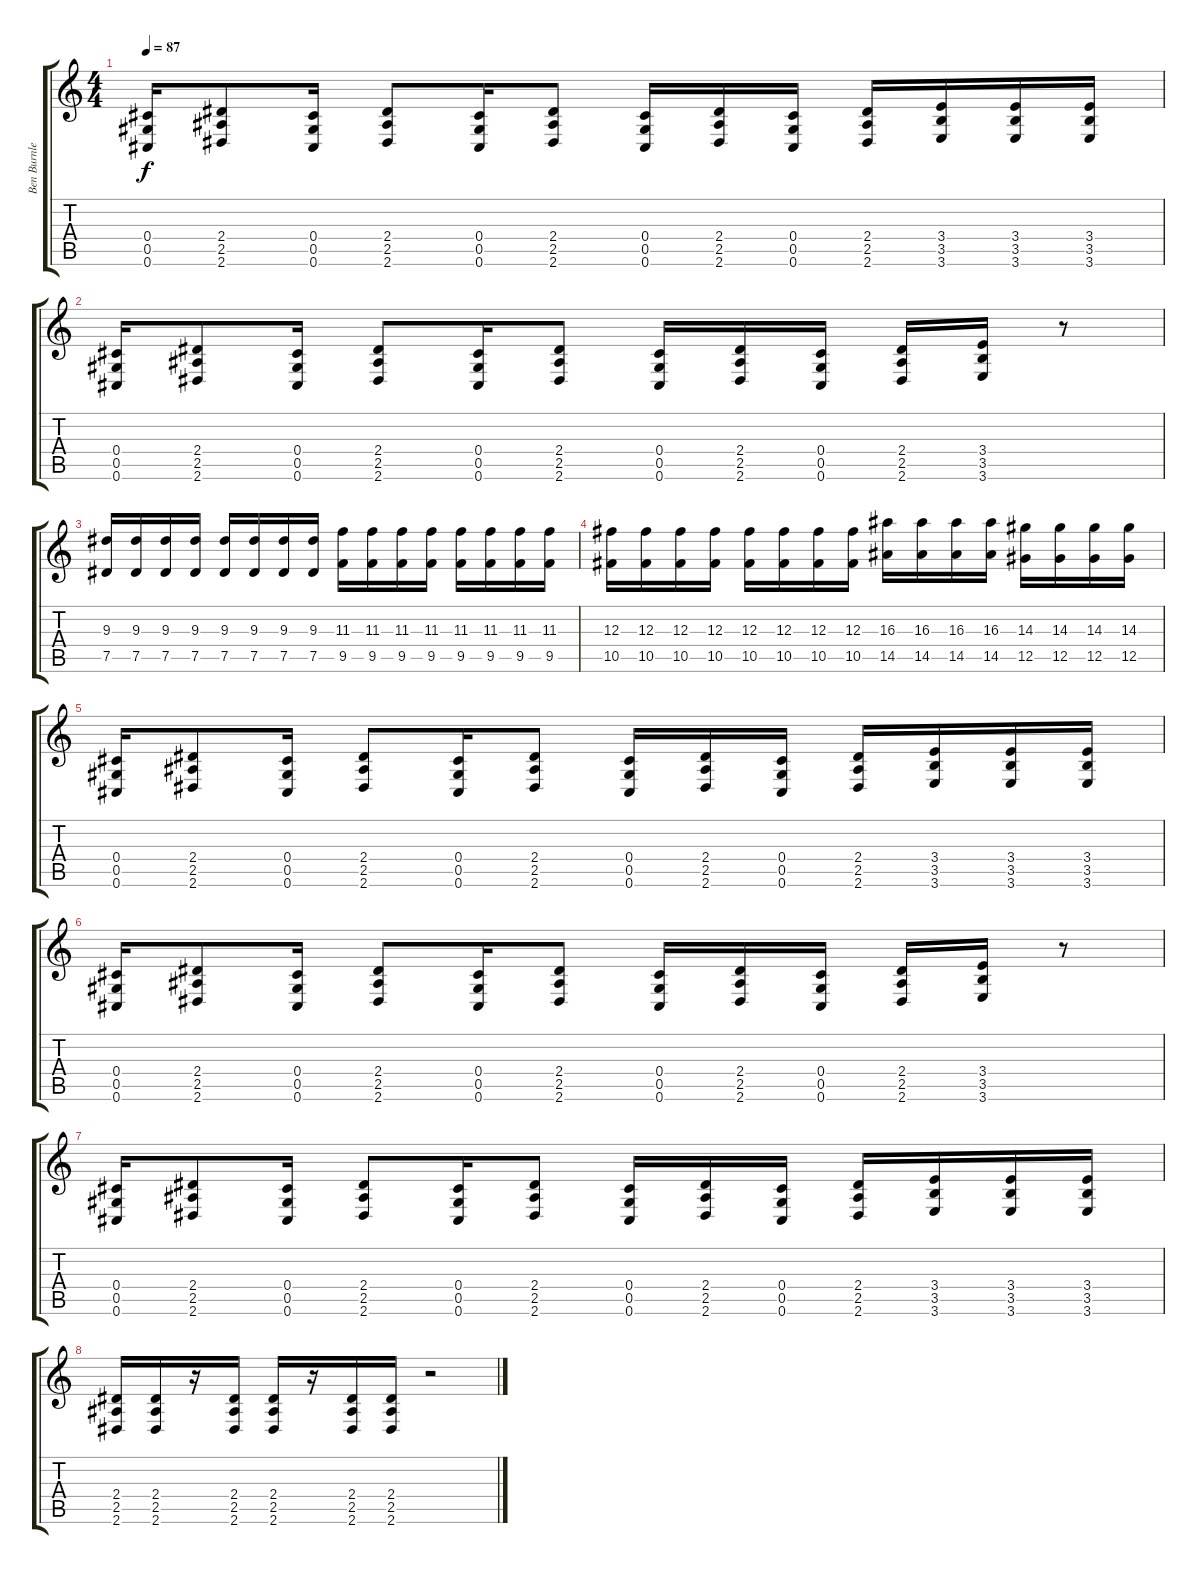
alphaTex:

\track ("Ben Burnley Guitar" "Ben Burnle") {instrument distortionguitar}
\staff {score tabs}
\tuning (Eb4 Bb3 Gb3 Db3 Ab2 Db2) {hide}
\ts (4 4)
\tempo 87
\clef g2
\ks c
(0.4 0.5 0.6).16{dy f} (2.4 2.5 2.6).8 (0.4 0.5 0.6).16 (2.4 2.5 2.6).8 (0.4 0.5 0.6).16 (2.4 2.5 2.6).8 (0.4 0.5 0.6).16 (2.4 2.5 2.6).16 (0.4 0.5 0.6).16 (2.4 2.5 2.6).16 (3.4 3.5 3.6).16 (3.4 3.5 3.6).16 (3.4 3.5 3.6).16 |
(0.4 0.5 0.6).16 (2.4 2.5 2.6).8 (0.4 0.5 0.6).16 (2.4 2.5 2.6).8 (0.4 0.5 0.6).16 (2.4 2.5 2.6).8 (0.4 0.5 0.6).16 (2.4 2.5 2.6).16 (0.4 0.5 0.6).16 (2.4 2.5 2.6).16 (3.4 3.5 3.6).16 r.8 |
(9.3 7.5).16 (9.3 7.5).16 (9.3 7.5).16 (9.3 7.5).16 (9.3 7.5).16 (9.3 7.5).16 (9.3 7.5).16 (9.3 7.5).16 (11.3 9.5).16 (11.3 9.5).16 (11.3 9.5).16 (11.3 9.5).16 (11.3 9.5).16 (11.3 9.5).16 (11.3 9.5).16 (11.3 9.5).16 |
(12.3 10.5).16 (12.3 10.5).16 (12.3 10.5).16 (12.3 10.5).16 (12.3 10.5).16 (12.3 10.5).16 (12.3 10.5).16 (12.3 10.5).16 (16.3 14.5).16 (16.3 14.5).16 (16.3 14.5).16 (16.3 14.5).16 (14.3 12.5).16 (14.3 12.5).16 (14.3 12.5).16 (14.3 12.5).16 |
(0.4 0.5 0.6).16 (2.4 2.5 2.6).8 (0.4 0.5 0.6).16 (2.4 2.5 2.6).8 (0.4 0.5 0.6).16 (2.4 2.5 2.6).8 (0.4 0.5 0.6).16 (2.4 2.5 2.6).16 (0.4 0.5 0.6).16 (2.4 2.5 2.6).16 (3.4 3.5 3.6).16 (3.4 3.5 3.6).16 (3.4 3.5 3.6).16 |
(0.4 0.5 0.6).16 (2.4 2.5 2.6).8 (0.4 0.5 0.6).16 (2.4 2.5 2.6).8 (0.4 0.5 0.6).16 (2.4 2.5 2.6).8 (0.4 0.5 0.6).16 (2.4 2.5 2.6).16 (0.4 0.5 0.6).16 (2.4 2.5 2.6).16 (3.4 3.5 3.6).16 r.8 |
(0.4 0.5 0.6).16 (2.4 2.5 2.6).8 (0.4 0.5 0.6).16 (2.4 2.5 2.6).8 (0.4 0.5 0.6).16 (2.4 2.5 2.6).8 (0.4 0.5 0.6).16 (2.4 2.5 2.6).16 (0.4 0.5 0.6).16 (2.4 2.5 2.6).16 (3.4 3.5 3.6).16 (3.4 3.5 3.6).16 (3.4 3.5 3.6).16 |
(2.4 2.5 2.6).16 (2.4 2.5 2.6).16 r.16 (2.4 2.5 2.6).16 (2.4 2.5 2.6).16 r.16 (2.4 2.5 2.6).16 (2.4 2.5 2.6).16 r.2
